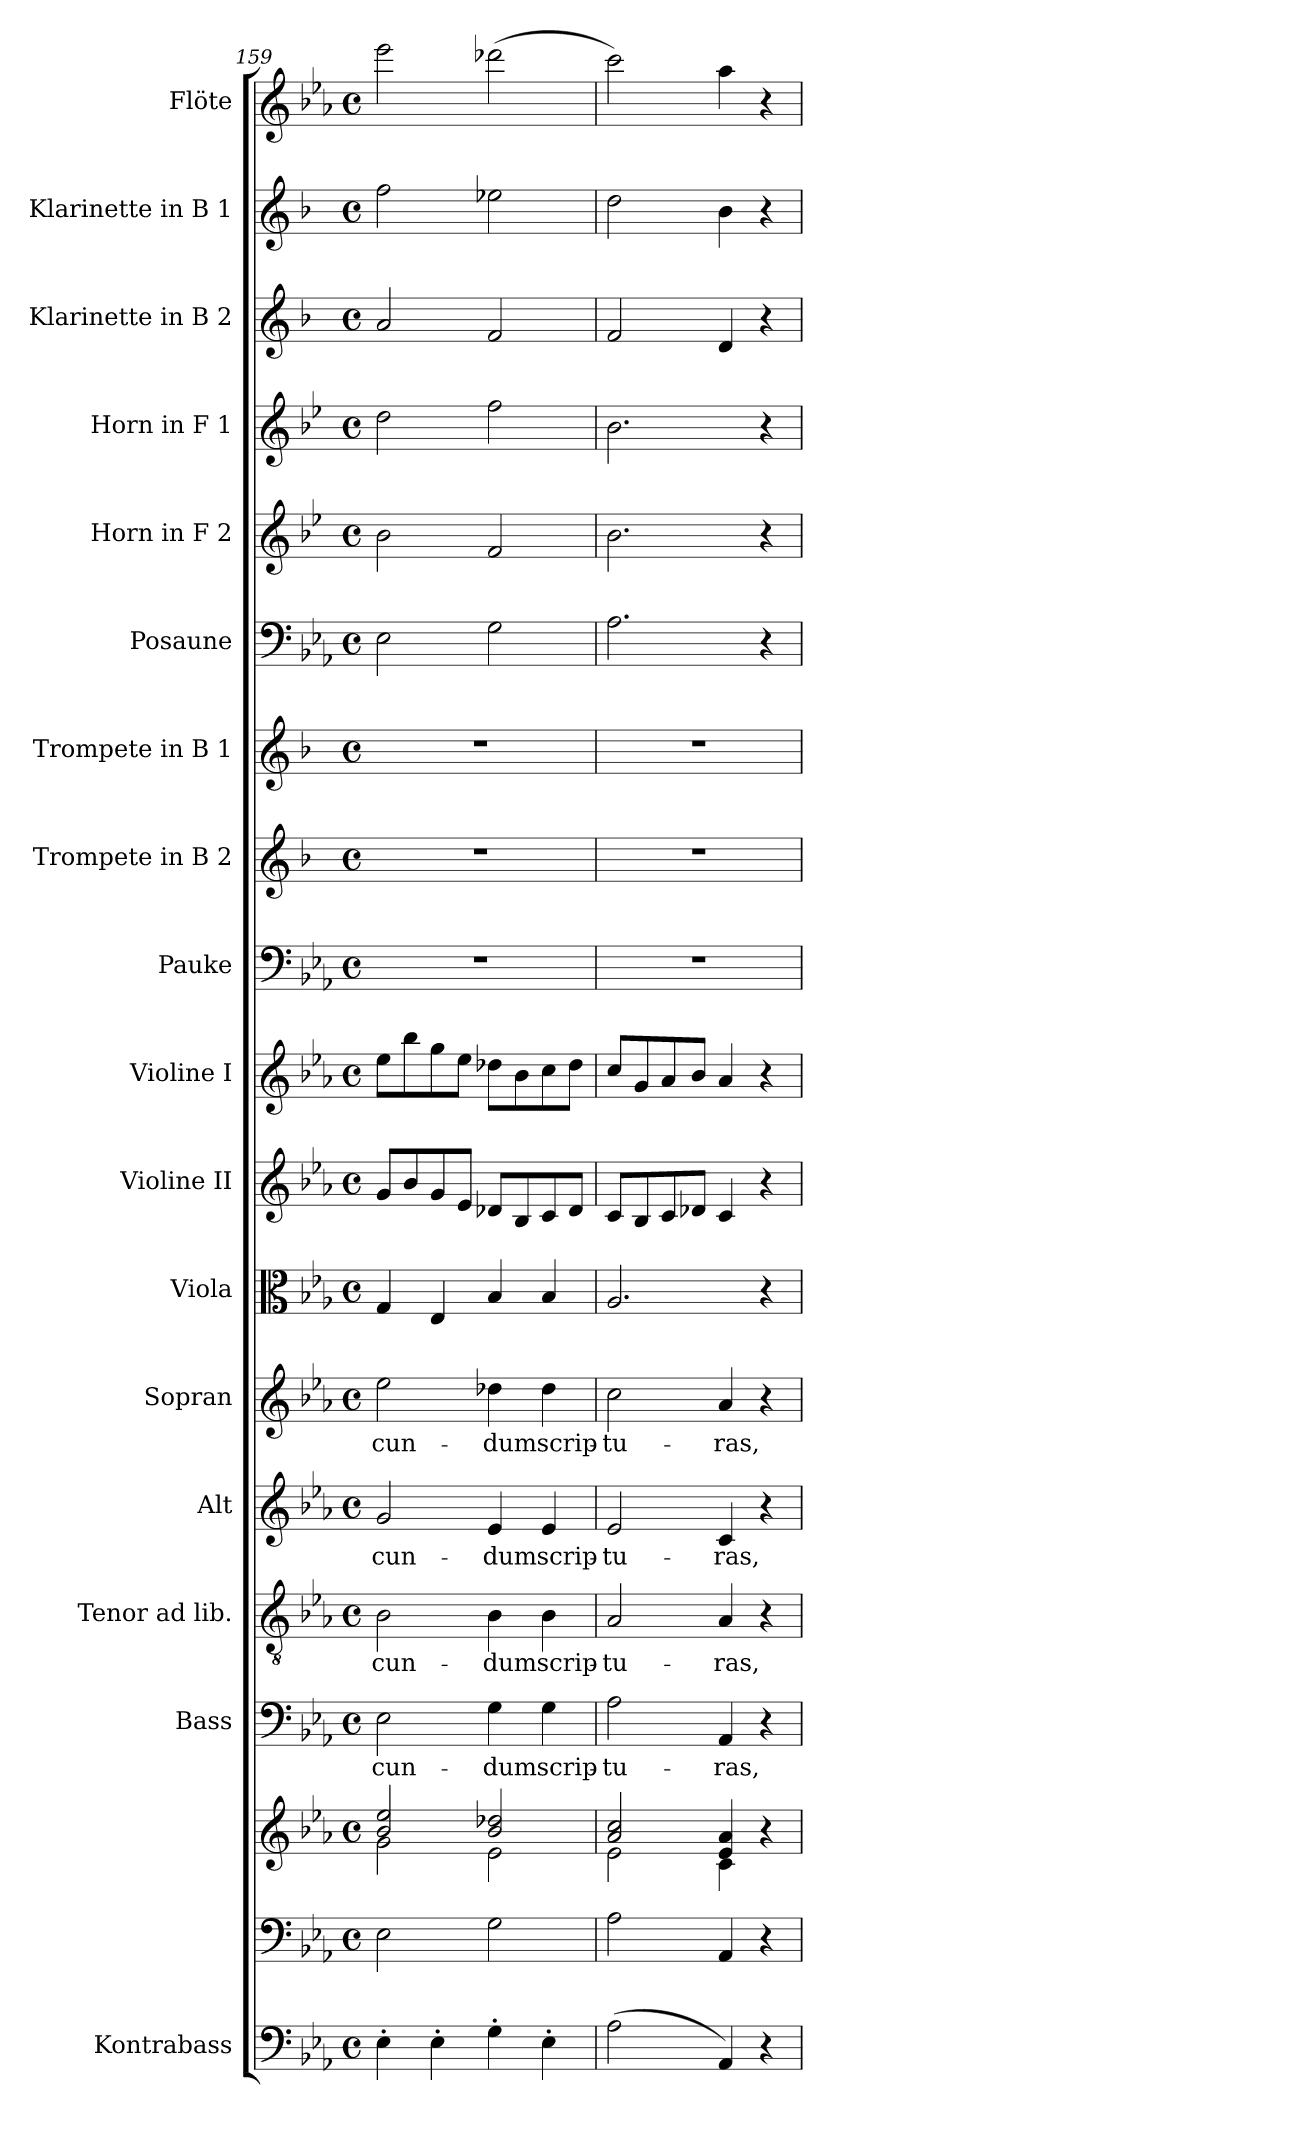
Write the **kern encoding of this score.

**kern	**kern	**kern	**kern	**text	**kern	**text	**kern	**text	**kern	**text	**kern	**kern	**kern	**kern	**kern	**kern	**kern	**kern	**kern	**kern	**kern	**kern
*part18	*part17	*part17	*part16	*part16	*part15	*part15	*part14	*part14	*part13	*part13	*part12	*part11	*part10	*part9	*part8	*part7	*part6	*part5	*part4	*part3	*part2	*part1
*staff19	*staff18	*staff17	*staff16	*staff16	*staff15	*staff15	*staff14	*staff14	*staff13	*staff13	*staff12	*staff11	*staff10	*staff9	*staff8	*staff7	*staff6	*staff5	*staff4	*staff3	*staff2	*staff1
*I"Kontrabass	*	*	*I"Bass	*	*I"Tenor ad lib.	*	*I"Alt	*	*I"Sopran	*	*I"Viola	*I"Violine II	*I"Violine I	*I"Pauke	*I"Trompete in B 2	*I"Trompete in B 1	*I"Posaune	*I"Horn in F 2	*I"Horn in F 1	*I"Klarinette in B 2	*I"Klarinette in B 1	*I"Flöte
*I'Kb.	*	*	*I'B	*	*I'T	*	*I'A	*	*I'S	*	*I'Vla.	*I'Vl. II	*I'Vl. I	*I'Pk.	*	*	*I'Pos.	*I'Hrn. 2	*I'Hrn. 1	*	*	*I'Fl.
*clefF4	*clefF4	*clefG2	*clefF4	*	*clefGv2	*	*clefG2	*	*clefG2	*	*clefC3	*clefG2	*clefG2	*clefF4	*clefG2	*clefG2	*clefF4	*clefG2	*clefG2	*clefG2	*clefG2	*clefG2
*ITrd7c12	*	*	*	*	*	*	*	*	*	*	*	*	*	*	*ITrd1c2	*ITrd1c2	*	*ITrd4c7	*ITrd4c7	*ITrd1c2	*ITrd1c2	*
*k[b-e-a-]	*k[b-e-a-]	*k[b-e-a-]	*k[b-e-a-]	*	*k[b-e-a-]	*	*k[b-e-a-]	*	*k[b-e-a-]	*	*k[b-e-a-]	*k[b-e-a-]	*k[b-e-a-]	*k[b-e-a-]	*k[b-e-a-]	*k[b-e-a-]	*k[b-e-a-]	*k[b-e-a-]	*k[b-e-a-]	*k[b-e-a-]	*k[b-e-a-]	*k[b-e-a-]
*E-:	*E-:	*E-:	*E-:	*	*E-:	*	*E-:	*	*E-:	*	*E-:	*E-:	*E-:	*E-:	*E-:	*E-:	*E-:	*E-:	*E-:	*E-:	*E-:	*E-:
*M4/4	*M4/4	*M4/4	*M4/4	*	*M4/4	*	*M4/4	*	*M4/4	*	*M4/4	*M4/4	*M4/4	*M4/4	*M4/4	*M4/4	*M4/4	*M4/4	*M4/4	*M4/4	*M4/4	*M4/4
*met(c)	*met(c)	*met(c)	*met(c)	*	*met(c)	*	*met(c)	*	*met(c)	*	*met(c)	*met(c)	*met(c)	*met(c)	*met(c)	*met(c)	*met(c)	*met(c)	*met(c)	*met(c)	*met(c)	*met(c)
=159	=159	=159	=159	=159	=159	=159	=159	=159	=159	=159	=159	=159	=159	=159	=159	=159	=159	=159	=159	=159	=159	=159
*	*	*^	*	*	*	*	*	*	*	*	*	*	*	*	*	*	*	*	*	*	*	*
!	!	!	!	!	!LO:LY:b	!	!LO:LY:b	!	!LO:LY:b	!	!LO:LY:b	!	!	!	!	!	!	!	!	!	!	!	!
4EE-'>\	2E-\	2b-/ 2ee-/	2g\	2E-\	-cun-	2B-\	-cun-	2g/	-cun-	2ee-\	-cun-	4G/	8g/L	8ee-\L	1r	1r	1r	2E-\	2e-\	2g\	2g/	2ee-\	2eee-\
.	.	.	.	.	.	.	.	.	.	.	.	.	8b-/	8bb-\	.	.	.	.	.	.	.	.	.
4EE-'>\	.	.	.	.	.	.	.	.	.	.	.	4E-/	8g/	8gg\	.	.	.	.	.	.	.	.	.
.	.	.	.	.	.	.	.	.	.	.	.	.	8e-/J	8ee-\J	.	.	.	.	.	.	.	.	.
!	!	!	!	!	!LO:LY:b	!	!LO:LY:b	!	!LO:LY:b	!	!LO:LY:b	!	!	!	!	!	!	!	!	!	!	!	!
4GG'>\	2G\	2b-/ 2dd-X/	2e-\	4G\	-dum	4B-\	-dum	4e-/	-dum	4dd-X\	-dum	4B-/	8d-X/L	8dd-X\L	.	.	.	2G\	2B-/	2b-\	2e-/	2dd-X\	(>2ddd-X\
.	.	.	.	.	.	.	.	.	.	.	.	.	8B-/	8b-\	.	.	.	.	.	.	.	.	.
!	!	!	!	!	!LO:LY:b	!	!LO:LY:b	!	!LO:LY:b	!	!LO:LY:b	!	!	!	!	!	!	!	!	!	!	!	!
4EE-'>\	.	.	.	4G\	scrip-	4B-\	scrip-	4e-/	scrip-	4dd-\	scrip-	4B-/	8c/	8cc\	.	.	.	.	.	.	.	.	.
.	.	.	.	.	.	.	.	.	.	.	.	.	8d-/J	8dd-\J	.	.	.	.	.	.	.	.	.
=160	=160	=160	=160	=160	=160	=160	=160	=160	=160	=160	=160	=160	=160	=160	=160	=160	=160	=160	=160	=160	=160	=160	=160
!	!	!	!	!	!LO:LY:b	!	!LO:LY:b	!	!LO:LY:b	!	!LO:LY:b	!	!	!	!	!	!	!	!	!	!	!	!
(>2AA-\	2A-\	2a-/ 2cc/	2e-\	2A-\	-tu-	2A-/	-tu-	2e-/	-tu-	2cc\	-tu-	2.A-/	8c/L	8cc/L	1r	1r	1r	2.A-\	2.e-\	2.e-\	2e-/	2cc\	2ccc\)
.	.	.	.	.	.	.	.	.	.	.	.	.	8B-/	8g/	.	.	.	.	.	.	.	.	.
.	.	.	.	.	.	.	.	.	.	.	.	.	8c/	8a-/	.	.	.	.	.	.	.	.	.
.	.	.	.	.	.	.	.	.	.	.	.	.	8d-X/J	8b-/J	.	.	.	.	.	.	.	.	.
!	!	!	!	!	!LO:LY:b	!	!LO:LY:b	!	!LO:LY:b	!	!LO:LY:b	!	!	!	!	!	!	!	!	!	!	!	!
4AAA-/)	4AA-/	4e-/ 4a-/	4c\	4AA-/	-ras,	4A-/	-ras,	4c/	-ras,	4a-/	-ras,	.	4c/	4a-/	.	.	.	.	.	.	4c/	4a-\	4aa-\
4r	4r	4r	4ryy	4r	.	4r	.	4r	.	4r	.	4r	4r	4r	.	.	.	4r	4r	4r	4r	4r	4r
*	*	*v	*v	*	*	*	*	*	*	*	*	*	*	*	*	*	*	*	*	*	*	*	*
=	=	=	=	=	=	=	=	=	=	=	=	=	=	=	=	=	=	=	=	=	=	=
*-	*-	*-	*-	*-	*-	*-	*-	*-	*-	*-	*-	*-	*-	*-	*-	*-	*-	*-	*-	*-	*-	*-
